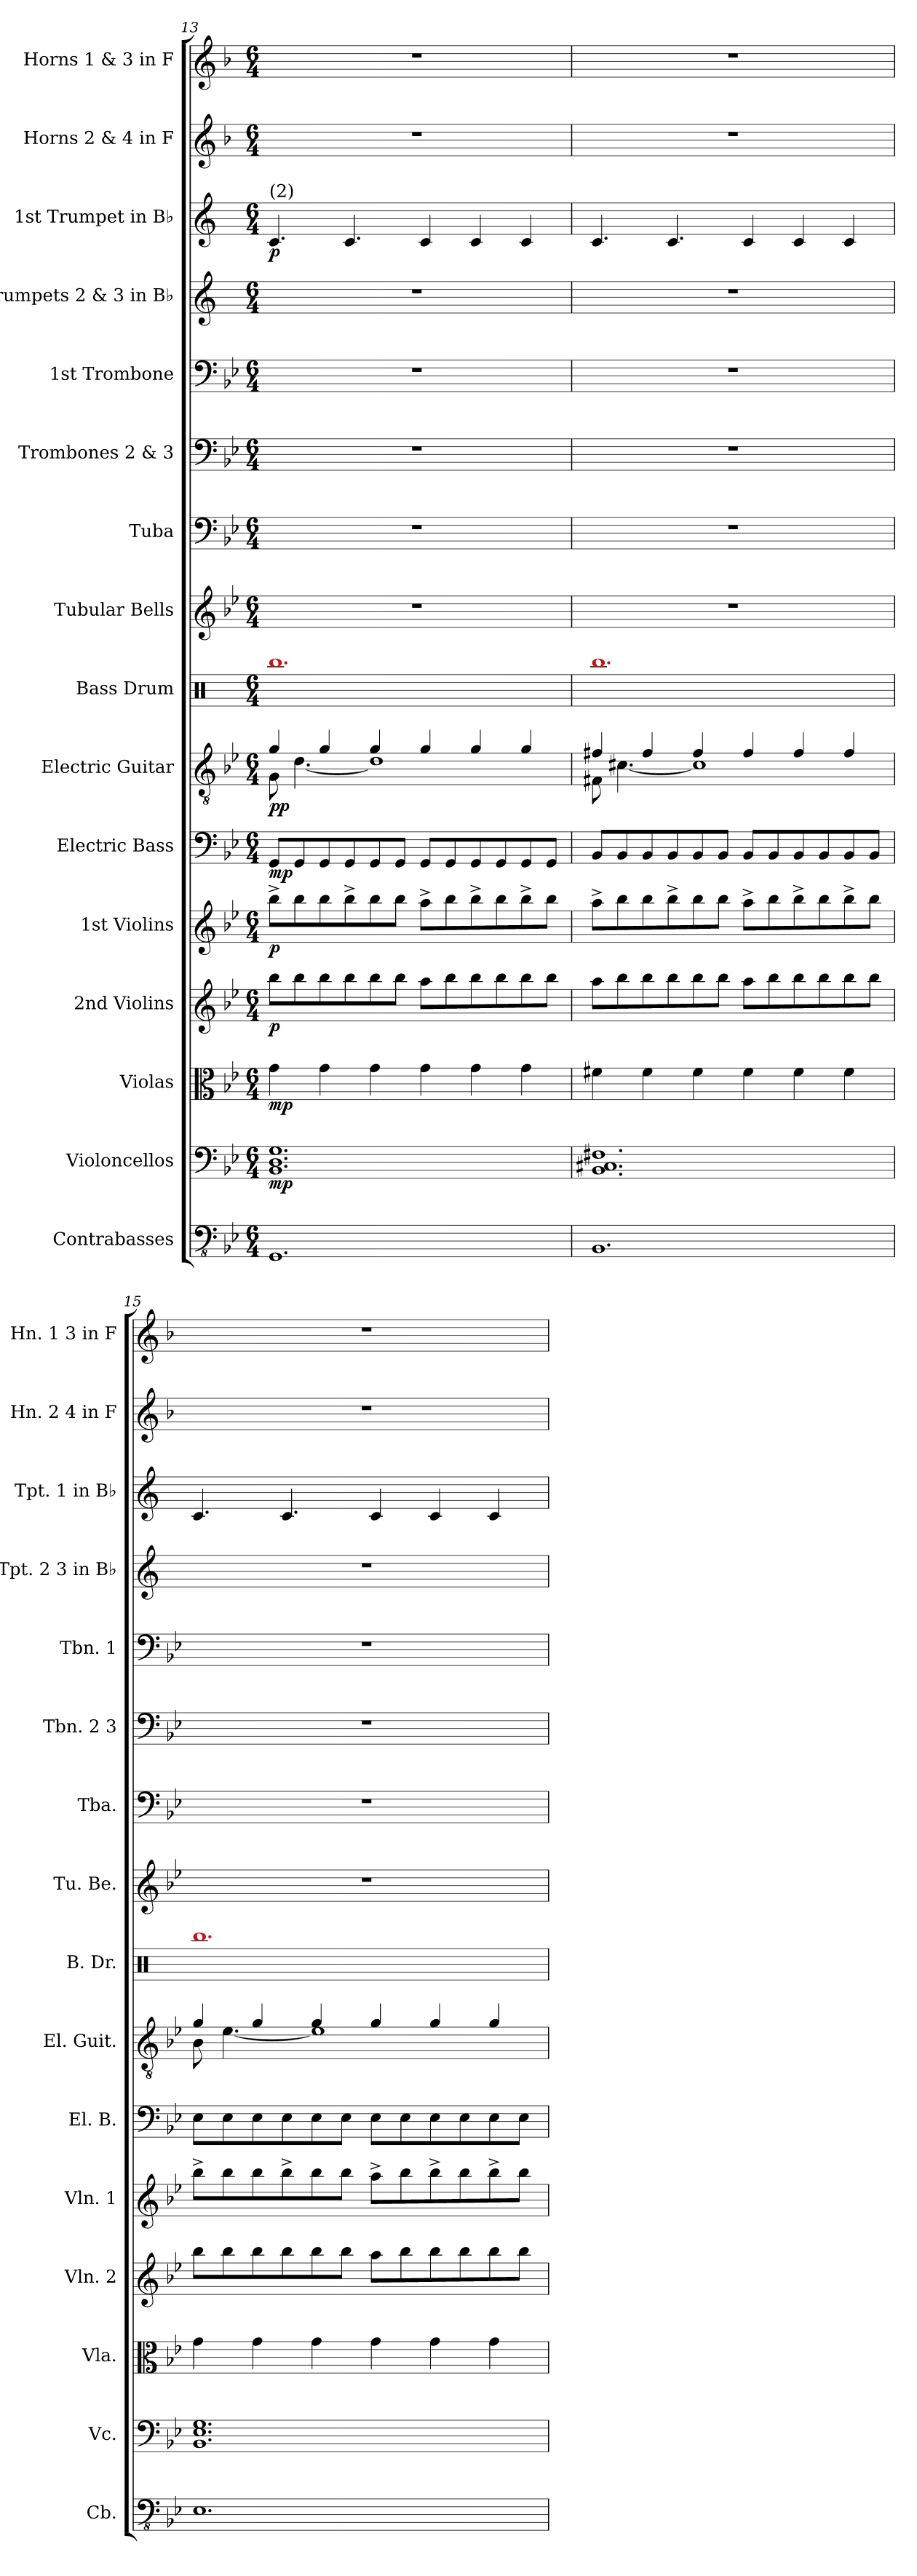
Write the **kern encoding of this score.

**kern	**kern	**dynam	**kern	**dynam	**kern	**dynam	**kern	**dynam	**kern	**dynam	**kern	**dynam	**kern	**kern	**kern	**kern	**kern	**kern	**kern	**dynam	**kern	**kern
*part16	*part15	*part15	*part14	*part14	*part13	*part13	*part12	*part12	*part11	*part11	*part10	*part10	*part9	*part8	*part7	*part6	*part5	*part4	*part3	*part3	*part2	*part1
*staff16	*staff15	*staff15	*staff14	*staff14	*staff13	*staff13	*staff12	*staff12	*staff11	*staff11	*staff10	*staff10	*staff9	*staff8	*staff7	*staff6	*staff5	*staff4	*staff3	*staff3	*staff2	*staff1
*I"Contrabasses	*I"Violoncellos	*	*I"Violas	*	*I"2nd Violins	*	*I"1st Violins	*	*I"Electric Bass	*	*I"Electric Guitar	*	*I"Bass Drum	*I"Tubular Bells	*I"Tuba	*I"Trombones 2 &amp; 3	*I"1st Trombone	*I"Trumpets 2 &amp; 3 in B♭	*I"1st Trumpet in B♭	*	*I"Horns 2 &amp; 4 in F	*I"Horns 1 &amp; 3 in F
*I'Cb.	*I'Vc.	*	*I'Vla.	*	*I'Vln. 2	*	*I'Vln. 1	*	*I'El. B.	*	*I'El. Guit.	*	*I'B. Dr.	*I'Tu. Be.	*I'Tba.	*I'Tbn. 2 3	*I'Tbn. 1	*I'Tpt. 2 3 in B♭	*I'Tpt. 1 in B♭	*	*I'Hn. 2 4 in F	*I'Hn. 1 3 in F
!!LO:PB:g=z
*clefFv4	*clefF4	*	*clefC3	*	*clefG2	*	*clefG2	*	*clefF4	*	*clefGv2	*	*clefX	*clefG2	*clefF4	*clefF4	*clefF4	*clefG2	*clefG2	*	*clefG2	*clefG2
*	*	*	*	*	*	*	*	*	*ITrd7c12	*	*	*	*	*	*	*	*	*ITrd1c2	*ITrd1c2	*	*ITrd4c7	*ITrd4c7
*k[b-e-]	*k[b-e-]	*	*k[b-e-]	*	*k[b-e-]	*	*k[b-e-]	*	*k[b-e-]	*	*k[b-e-]	*	*k[]	*k[b-e-]	*k[b-e-]	*k[b-e-]	*k[b-e-]	*k[b-e-]	*k[b-e-]	*	*k[b-e-]	*k[b-e-]
*M6/4	*M6/4	*	*M6/4	*	*M6/4	*	*M6/4	*	*M6/4	*	*M6/4	*	*M6/4	*M6/4	*M6/4	*M6/4	*M6/4	*M6/4	*M6/4	*	*M6/4	*M6/4
=13	=13	=13	=13	=13	=13	=13	=13	=13	=13	=13	=13	=13	=13	=13	=13	=13	=13	=13	=13	=13	=13	=13
*	*	*	*	*	*	*	*	*	*	*	*^	*	*	*	*	*	*	*	*	*	*	*
!	!	!	!	!	!	!	!	!	!	!	!	!	!	!	!	!	!	!	!	!LO:TX:a:t=(2)	!	!	!
!	!	!LO:DY:b	!	!LO:DY:b	!	!LO:DY:b	!	!LO:DY:b	!	!LO:DY:b	!	!	!LO:DY:b	!	!	!	!	!	!	!	!LO:DY:b	!	!
1.GGG	1.BB- 1.D 1.G	mp	4g\	mp	8bb-\L	p	8bb-^\L	p	8GGG/L	mp	4g/	8G\	pp	1.bb	1.r	1.r	1.r	1.r	1.r	4.B-/	p	1.r	1.r
.	.	.	.	.	8bb-\	.	8bb-\	.	8GGG/	.	.	[4.d\	.	.	.	.	.	.	.	.	.	.	.
.	.	.	4g\	.	8bb-\	.	8bb-\	.	8GGG/	.	4g/	.	.	.	.	.	.	.	.	.	.	.	.
.	.	.	.	.	8bb-\	.	8bb-^\	.	8GGG/	.	.	.	.	.	.	.	.	.	.	4.B-/	.	.	.
.	.	.	4g\	.	8bb-\	.	8bb-\	.	8GGG/	.	4g/	1d]	.	.	.	.	.	.	.	.	.	.	.
.	.	.	.	.	8bb-\J	.	8bb-\J	.	8GGG/J	.	.	.	.	.	.	.	.	.	.	.	.	.	.
.	.	.	4g\	.	8aa\L	.	8aa^\L	.	8GGG/L	.	4g/	.	.	.	.	.	.	.	.	4B-/	.	.	.
.	.	.	.	.	8bb-\	.	8bb-\	.	8GGG/	.	.	.	.	.	.	.	.	.	.	.	.	.	.
.	.	.	4g\	.	8bb-\	.	8bb-^\	.	8GGG/	.	4g/	.	.	.	.	.	.	.	.	4B-/	.	.	.
.	.	.	.	.	8bb-\	.	8bb-\	.	8GGG/	.	.	.	.	.	.	.	.	.	.	.	.	.	.
.	.	.	4g\	.	8bb-\	.	8bb-^\	.	8GGG/	.	4g/	.	.	.	.	.	.	.	.	4B-/	.	.	.
.	.	.	.	.	8bb-\J	.	8bb-\J	.	8GGG/J	.	.	.	.	.	.	.	.	.	.	.	.	.	.
=14	=14	=14	=14	=14	=14	=14	=14	=14	=14	=14	=14	=14	=14	=14	=14	=14	=14	=14	=14	=14	=14	=14	=14
1.BBB-	1.BB- 1.C#X 1.F#X	.	4f#X\	.	8aa\L	.	8aa^\L	.	8BBB-/L	.	4f#X/	8F#X\	.	1.bb	1.r	1.r	1.r	1.r	1.r	4.B-/	.	1.r	1.r
.	.	.	.	.	8bb-\	.	8bb-\	.	8BBB-/	.	.	[4.c#X\	.	.	.	.	.	.	.	.	.	.	.
.	.	.	4f#\	.	8bb-\	.	8bb-\	.	8BBB-/	.	4f#/	.	.	.	.	.	.	.	.	.	.	.	.
.	.	.	.	.	8bb-\	.	8bb-^\	.	8BBB-/	.	.	.	.	.	.	.	.	.	.	4.B-/	.	.	.
.	.	.	4f#\	.	8bb-\	.	8bb-\	.	8BBB-/	.	4f#/	1c#]	.	.	.	.	.	.	.	.	.	.	.
.	.	.	.	.	8bb-\J	.	8bb-\J	.	8BBB-/J	.	.	.	.	.	.	.	.	.	.	.	.	.	.
.	.	.	4f#\	.	8aa\L	.	8aa^\L	.	8BBB-/L	.	4f#/	.	.	.	.	.	.	.	.	4B-/	.	.	.
.	.	.	.	.	8bb-\	.	8bb-\	.	8BBB-/	.	.	.	.	.	.	.	.	.	.	.	.	.	.
.	.	.	4f#\	.	8bb-\	.	8bb-^\	.	8BBB-/	.	4f#/	.	.	.	.	.	.	.	.	4B-/	.	.	.
.	.	.	.	.	8bb-\	.	8bb-\	.	8BBB-/	.	.	.	.	.	.	.	.	.	.	.	.	.	.
.	.	.	4f#\	.	8bb-\	.	8bb-^\	.	8BBB-/	.	4f#/	.	.	.	.	.	.	.	.	4B-/	.	.	.
.	.	.	.	.	8bb-\J	.	8bb-\J	.	8BBB-/J	.	.	.	.	.	.	.	.	.	.	.	.	.	.
=15	=15	=15	=15	=15	=15	=15	=15	=15	=15	=15	=15	=15	=15	=15	=15	=15	=15	=15	=15	=15	=15	=15	=15
1.EE-	1.BB- 1.E- 1.G	.	4g\	.	8bb-\L	.	8bb-^\L	.	8EE-\L	.	4g/	8B-\	.	1.bb	1.r	1.r	1.r	1.r	1.r	4.B-/	.	1.r	1.r
.	.	.	.	.	8bb-\	.	8bb-\	.	8EE-\	.	.	[4.e-\	.	.	.	.	.	.	.	.	.	.	.
.	.	.	4g\	.	8bb-\	.	8bb-\	.	8EE-\	.	4g/	.	.	.	.	.	.	.	.	.	.	.	.
.	.	.	.	.	8bb-\	.	8bb-^\	.	8EE-\	.	.	.	.	.	.	.	.	.	.	4.B-/	.	.	.
.	.	.	4g\	.	8bb-\	.	8bb-\	.	8EE-\	.	4g/	1e-]	.	.	.	.	.	.	.	.	.	.	.
.	.	.	.	.	8bb-\J	.	8bb-\J	.	8EE-\J	.	.	.	.	.	.	.	.	.	.	.	.	.	.
.	.	.	4g\	.	8aa\L	.	8aa^\L	.	8EE-\L	.	4g/	.	.	.	.	.	.	.	.	4B-/	.	.	.
.	.	.	.	.	8bb-\	.	8bb-\	.	8EE-\	.	.	.	.	.	.	.	.	.	.	.	.	.	.
.	.	.	4g\	.	8bb-\	.	8bb-^\	.	8EE-\	.	4g/	.	.	.	.	.	.	.	.	4B-/	.	.	.
.	.	.	.	.	8bb-\	.	8bb-\	.	8EE-\	.	.	.	.	.	.	.	.	.	.	.	.	.	.
.	.	.	4g\	.	8bb-\	.	8bb-^\	.	8EE-\	.	4g/	.	.	.	.	.	.	.	.	4B-/	.	.	.
.	.	.	.	.	8bb-\J	.	8bb-\J	.	8EE-\J	.	.	.	.	.	.	.	.	.	.	.	.	.	.
*	*	*	*	*	*	*	*	*	*	*	*v	*v	*	*	*	*	*	*	*	*	*	*	*
=	=	=	=	=	=	=	=	=	=	=	=	=	=	=	=	=	=	=	=	=	=	=
*-	*-	*-	*-	*-	*-	*-	*-	*-	*-	*-	*-	*-	*-	*-	*-	*-	*-	*-	*-	*-	*-	*-
